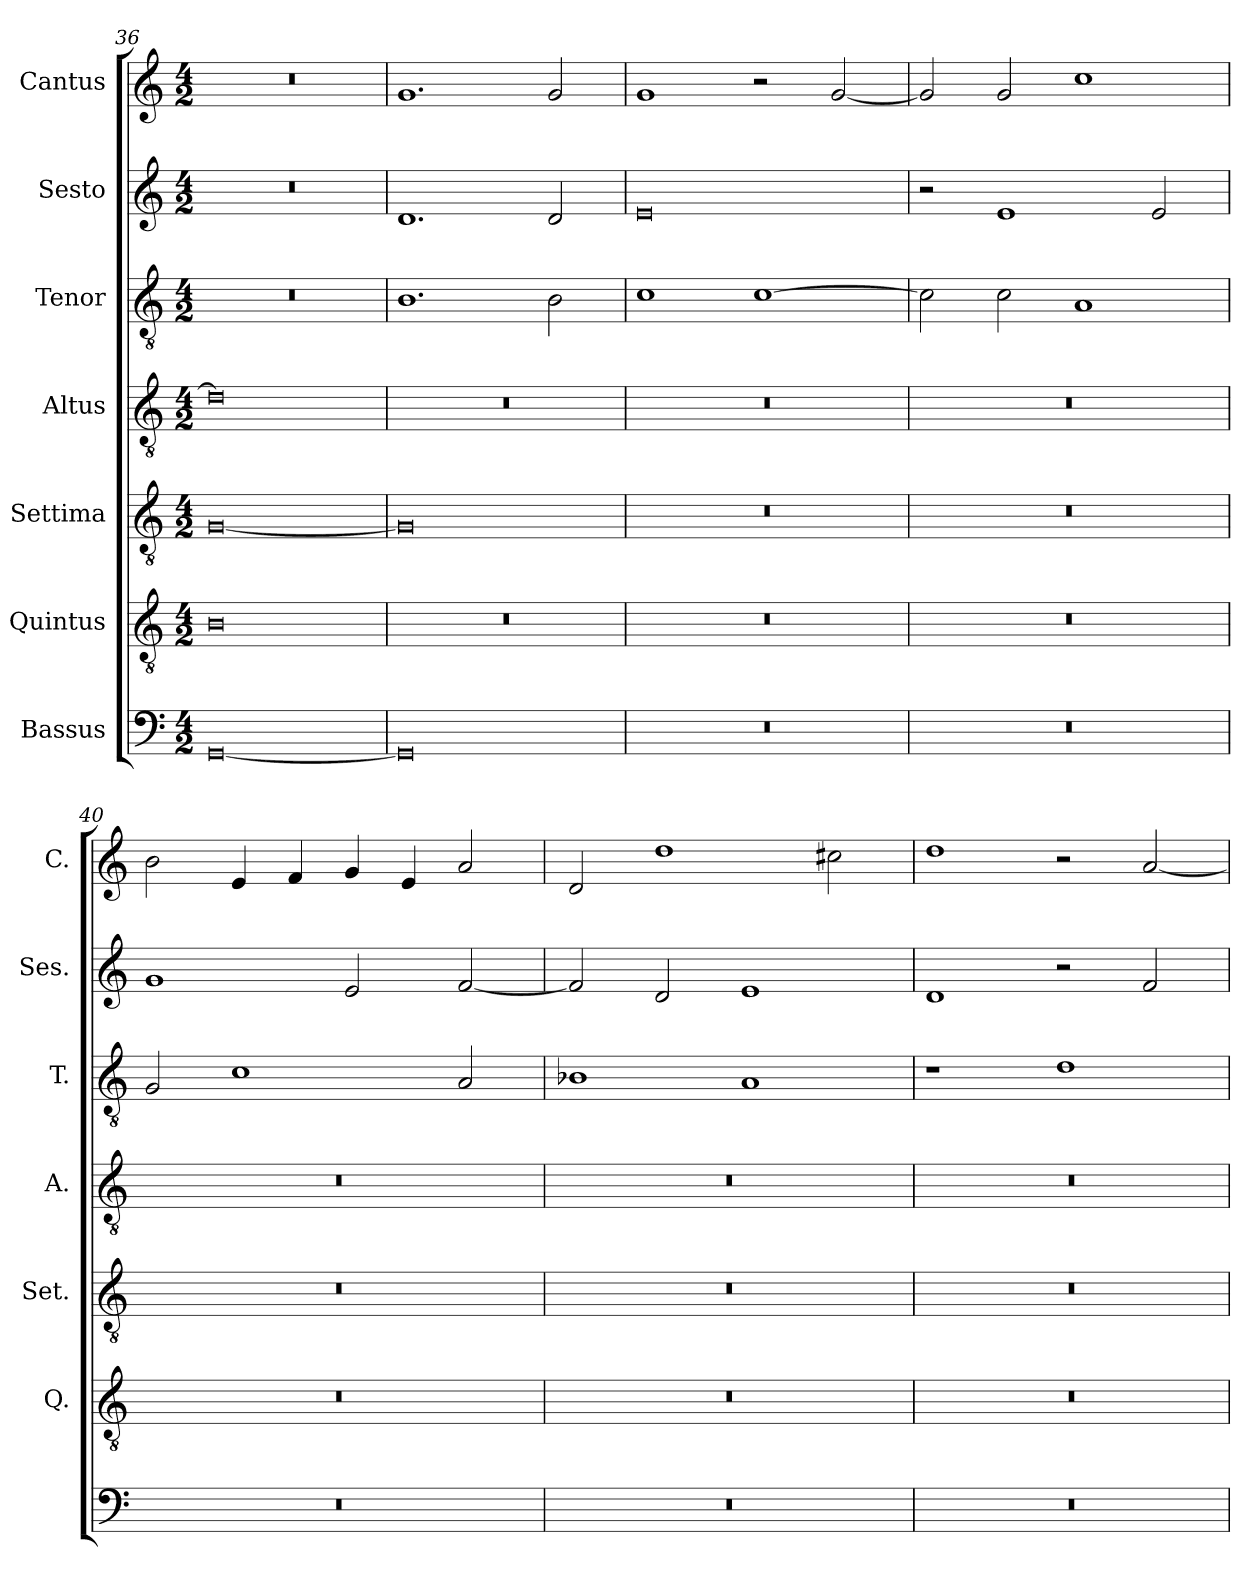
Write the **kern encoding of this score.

**kern	**kern	**kern	**kern	**kern	**kern	**kern
*part7	*part6	*part5	*part4	*part3	*part2	*part1
*staff7	*staff6	*staff5	*staff4	*staff3	*staff2	*staff1
*I"Bassus	*I"Quintus	*I"Settima	*I"Altus	*I"Tenor	*I"Sesto	*I"Cantus
*	*I'Q.	*I'Set.	*I'A.	*I'T.	*I'Ses.	*I'C.
*clefF4	*clefGv2	*clefGv2	*clefGv2	*clefGv2	*clefG2	*clefG2
*k[]	*k[]	*k[]	*k[]	*k[]	*k[]	*k[]
*M4/2	*M4/2	*M4/2	*M4/2	*M4/2	*M4/2	*M4/2
=36	=36	=36	=36	=36	=36	=36
[0GG	0B	[0G	0d]	0r	0r	0r
=37	=37	=37	=37	=37	=37	=37
0GG]	0r	0G]	0r	1.B	1.d	1.g
.	.	.	.	2B\	2d/	2g/
!!LO:LB:g=z
=38	=38	=38	=38	=38	=38	=38
0r	0r	0r	0r	1c	0e	1g
.	.	.	.	[1c	.	2r
.	.	.	.	.	.	[2g/
=39	=39	=39	=39	=39	=39	=39
0r	0r	0r	0r	2c\]	2r	2g/]
.	.	.	.	2c\	1e	2g/
.	.	.	.	1A	.	1cc
.	.	.	.	.	2e/	.
=40	=40	=40	=40	=40	=40	=40
0r	0r	0r	0r	2G/	1g	2b\
.	.	.	.	1c	.	4e/
.	.	.	.	.	.	4f/
.	.	.	.	.	2e/	4g/
.	.	.	.	.	.	4e/
.	.	.	.	2A/	[2f/	2a/
=41	=41	=41	=41	=41	=41	=41
0r	0r	0r	0r	1B-X	2f/]	2d/
.	.	.	.	.	2d/	1dd
.	.	.	.	1A	1e	.
.	.	.	.	.	.	2cc#X\
=42	=42	=42	=42	=42	=42	=42
0r	0r	0r	0r	1r	1d	1dd
.	.	.	.	1d	2r	2r
.	.	.	.	.	2f/	[2a/
=	=	=	=	=	=	=
*-	*-	*-	*-	*-	*-	*-
